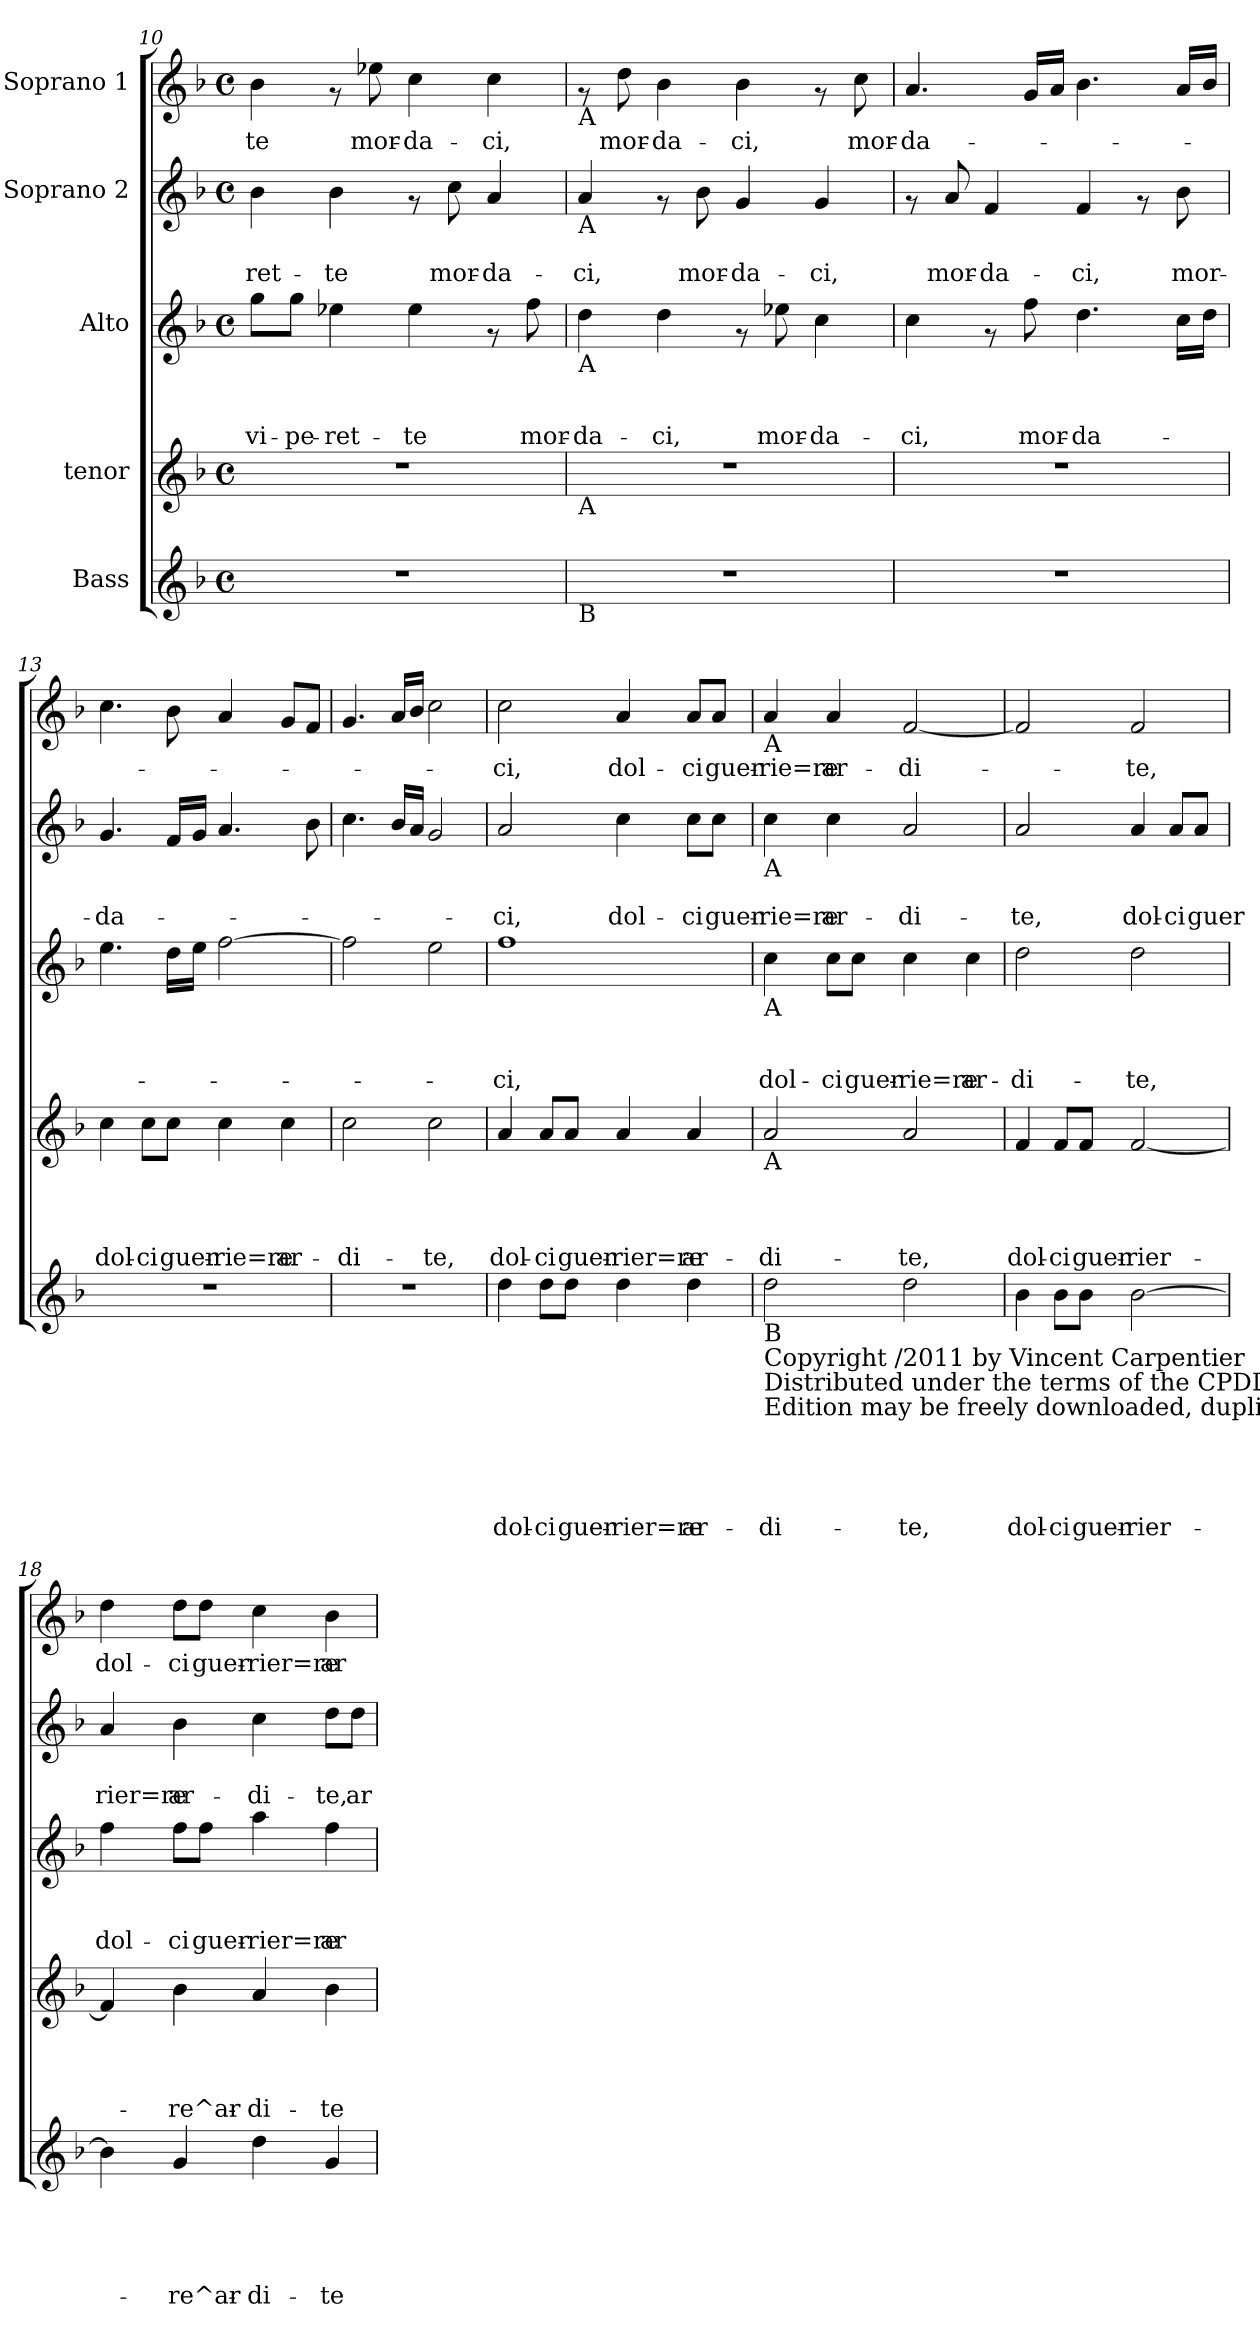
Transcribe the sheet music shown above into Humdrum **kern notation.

**kern	**text	**text	**text	**text	**text	**kern	**text	**text	**text	**text	**kern	**text	**text	**text	**kern	**text	**text	**kern	**text
*part5	*part5	*part5	*part5	*part5	*part5	*part4	*part4	*part4	*part4	*part4	*part3	*part3	*part3	*part3	*part2	*part2	*part2	*part1	*part1
*staff5	*staff5	*staff5	*staff5	*staff5	*staff5	*staff4	*staff4	*staff4	*staff4	*staff4	*staff3	*staff3	*staff3	*staff3	*staff2	*staff2	*staff2	*staff1	*staff1
*I"Bass	*	*	*	*	*	*I"tenor	*	*	*	*	*I"Alto	*	*	*	*I"Soprano 2	*	*	*I"Soprano 1	*
*clefG2	*	*	*	*	*	*clefG2	*	*	*	*	*clefG2	*	*	*	*clefG2	*	*	*clefG2	*
*k[b-]	*	*	*	*	*	*k[b-]	*	*	*	*	*k[b-]	*	*	*	*k[b-]	*	*	*k[b-]	*
*F:	*	*	*	*	*	*F:	*	*	*	*	*F:	*	*	*	*F:	*	*	*F:	*
*M4/4	*	*	*	*	*	*M4/4	*	*	*	*	*M4/4	*	*	*	*M4/4	*	*	*M4/4	*
*met(c)	*	*	*	*	*	*met(c)	*	*	*	*	*met(c)	*	*	*	*met(c)	*	*	*met(c)	*
=10	=10	=10	=10	=10	=10	=10	=10	=10	=10	=10	=10	=10	=10	=10	=10	=10	=10	=10	=10
!	!	!	!	!	!	!	!	!	!	!	!	!	!	!LO:LY:b	!	!	!LO:LY:b	!	!LO:LY:b
1r	.	.	.	.	.	1r	.	.	.	.	8gg\L	.	.	vi-	4b-\	.	-ret-	4b-\	-te
!	!	!	!	!	!	!	!	!	!	!	!	!	!	!LO:LY:b	!	!	!	!	!
.	.	.	.	.	.	.	.	.	.	.	8gg\J	.	.	-pe-	.	.	.	.	.
!	!	!	!	!	!	!	!	!	!	!	!	!	!	!LO:LY:b	!	!	!LO:LY:b	!	!
.	.	.	.	.	.	.	.	.	.	.	4ee-X\	.	.	-ret-	4b-\	.	-te	8rf	.
!	!	!	!	!	!	!	!	!	!	!	!	!	!	!	!	!	!	!	!LO:LY:b
.	.	.	.	.	.	.	.	.	.	.	.	.	.	.	.	.	.	8ee-X\	mor-
!	!	!	!	!	!	!	!	!	!	!	!	!	!	!LO:LY:b	!	!	!	!	!LO:LY:b
.	.	.	.	.	.	.	.	.	.	.	4ee-\	.	.	-te	8rf	.	.	4cc\	-da-
!	!	!	!	!	!	!	!	!	!	!	!	!	!	!	!	!	!LO:LY:b	!	!
.	.	.	.	.	.	.	.	.	.	.	.	.	.	.	8cc\	.	mor-	.	.
!	!	!	!	!	!	!	!	!	!	!	!	!	!	!	!	!	!LO:LY:b	!	!LO:LY:b
.	.	.	.	.	.	.	.	.	.	.	8rf	.	.	.	4a/	.	-da-	4cc\	-ci,
!	!	!	!	!	!	!	!	!	!	!	!	!	!	!LO:LY:b	!	!	!	!	!
.	.	.	.	.	.	.	.	.	.	.	8ff\	.	.	mor-	.	.	.	.	.
!!LO:PB:g=z
=11	=11	=11	=11	=11	=11	=11	=11	=11	=11	=11	=11	=11	=11	=11	=11	=11	=11	=11	=11
!	!	!	!	!	!	!	!	!	!	!	!	!	!	!	!	!	!	!LO:TX:b:t=A	!
!	!	!	!	!	!	!	!	!	!	!	!	!	!	!	!LO:TX:b:t=A	!	!	!	!
!	!	!	!	!	!	!	!	!	!	!	!LO:TX:b:t=A	!	!	!	!	!	!	!	!
!	!	!	!	!	!	!LO:TX:b:t=A	!	!	!	!	!	!	!	!	!	!	!	!	!
!LO:TX:b:t=B	!	!	!	!	!	!	!	!	!	!	!	!	!	!	!	!	!	!	!
!	!	!	!	!	!	!	!	!	!	!	!	!	!	!LO:LY:b	!	!	!LO:LY:b	!	!
1r	.	.	.	.	.	1r	.	.	.	.	4dd\	.	.	-da-	4a/	.	-ci,	8rf	.
!	!	!	!	!	!	!	!	!	!	!	!	!	!	!	!	!	!	!	!LO:LY:b
.	.	.	.	.	.	.	.	.	.	.	.	.	.	.	.	.	.	8dd\	mor-
!	!	!	!	!	!	!	!	!	!	!	!	!	!	!LO:LY:b	!	!	!	!	!LO:LY:b
.	.	.	.	.	.	.	.	.	.	.	4dd\	.	.	-ci,	8rf	.	.	4b-\	-da-
!	!	!	!	!	!	!	!	!	!	!	!	!	!	!	!	!	!LO:LY:b	!	!
.	.	.	.	.	.	.	.	.	.	.	.	.	.	.	8b-\	.	mor-	.	.
!	!	!	!	!	!	!	!	!	!	!	!	!	!	!	!	!	!LO:LY:b	!	!LO:LY:b
.	.	.	.	.	.	.	.	.	.	.	8rf	.	.	.	4g/	.	-da-	4b-\	-ci,
!	!	!	!	!	!	!	!	!	!	!	!	!	!	!LO:LY:b	!	!	!	!	!
.	.	.	.	.	.	.	.	.	.	.	8ee-X\	.	.	mor-	.	.	.	.	.
!	!	!	!	!	!	!	!	!	!	!	!	!	!	!LO:LY:b	!	!	!LO:LY:b	!	!
.	.	.	.	.	.	.	.	.	.	.	4cc\	.	.	-da-	4g/	.	-ci,	8rf	.
!	!	!	!	!	!	!	!	!	!	!	!	!	!	!	!	!	!	!	!LO:LY:b
.	.	.	.	.	.	.	.	.	.	.	.	.	.	.	.	.	.	8cc\	mor-
=12	=12	=12	=12	=12	=12	=12	=12	=12	=12	=12	=12	=12	=12	=12	=12	=12	=12	=12	=12
!	!	!	!	!	!	!	!	!	!	!	!	!	!	!LO:LY:b	!	!	!	!	!LO:LY:b
1r	.	.	.	.	.	1r	.	.	.	.	4cc\	.	.	-ci,	8rf	.	.	4.a/	-da-
!	!	!	!	!	!	!	!	!	!	!	!	!	!	!	!	!	!LO:LY:b	!	!
.	.	.	.	.	.	.	.	.	.	.	.	.	.	.	8a/	.	mor-	.	.
!	!	!	!	!	!	!	!	!	!	!	!	!	!	!	!	!	!LO:LY:b	!	!
.	.	.	.	.	.	.	.	.	.	.	8rf	.	.	.	4f/	.	-da-	.	.
!	!	!	!	!	!	!	!	!	!	!	!	!	!	!LO:LY:b	!	!	!	!	!
.	.	.	.	.	.	.	.	.	.	.	8ff\	.	.	mor-	.	.	.	16g/LL	.
.	.	.	.	.	.	.	.	.	.	.	.	.	.	.	.	.	.	16a/JJ	.
!	!	!	!	!	!	!	!	!	!	!	!	!	!	!LO:LY:b	!	!	!LO:LY:b	!	!
.	.	.	.	.	.	.	.	.	.	.	4.dd\	.	.	-da-	4f/	.	-ci,	4.b-\	.
.	.	.	.	.	.	.	.	.	.	.	.	.	.	.	8rf	.	.	.	.
!	!	!	!	!	!	!	!	!	!	!	!	!	!	!	!	!	!LO:LY:b	!	!
.	.	.	.	.	.	.	.	.	.	.	16cc\LL	.	.	.	8b-\	.	mor-	16a/LL	.
.	.	.	.	.	.	.	.	.	.	.	16dd\JJ	.	.	.	.	.	.	16b-/JJ	.
=13	=13	=13	=13	=13	=13	=13	=13	=13	=13	=13	=13	=13	=13	=13	=13	=13	=13	=13	=13
!	!	!	!	!	!	!	!	!	!	!LO:LY:b	!	!	!	!	!	!	!LO:LY:b	!	!
1r	.	.	.	.	.	4cc\	.	.	.	dol-	4.ee\	.	.	.	4.g/	.	-da-	4.cc\	.
!	!	!	!	!	!	!	!	!	!	!LO:LY:b	!	!	!	!	!	!	!	!	!
.	.	.	.	.	.	8cc\L	.	.	.	-ci	.	.	.	.	.	.	.	.	.
!	!	!	!	!	!	!	!	!	!	!LO:LY:b	!	!	!	!	!	!	!	!	!
.	.	.	.	.	.	8cc\J	.	.	.	guer-	16dd\LL	.	.	.	16f/LL	.	.	8b-\	.
.	.	.	.	.	.	.	.	.	.	.	16ee\JJ	.	.	.	16g/JJ	.	.	.	.
!	!	!	!	!	!	!	!	!	!	!LO:LY:b	!	!	!	!	!	!	!	!	!
.	.	.	.	.	.	4cc\	.	.	.	-rie=re	[>2ff\	.	.	.	4.a/	.	.	4a/	.
!	!	!	!	!	!	!	!	!	!	!LO:LY:b	!	!	!	!	!	!	!	!	!
.	.	.	.	.	.	4cc\	.	.	.	ar-	.	.	.	.	.	.	.	8g/L	.
.	.	.	.	.	.	.	.	.	.	.	.	.	.	.	8b-\	.	.	8f/J	.
=14	=14	=14	=14	=14	=14	=14	=14	=14	=14	=14	=14	=14	=14	=14	=14	=14	=14	=14	=14
!	!	!	!	!	!	!	!	!	!	!LO:LY:b	!	!	!	!	!	!	!	!	!
1r	.	.	.	.	.	2cc\	.	.	.	-di-	2ff\]	.	.	.	4.cc\	.	.	4.g/	.
.	.	.	.	.	.	.	.	.	.	.	.	.	.	.	16b-/LL	.	.	16a/LL	.
.	.	.	.	.	.	.	.	.	.	.	.	.	.	.	16a/JJ	.	.	16b-/JJ	.
!	!	!	!	!	!	!	!	!	!	!LO:LY:b	!	!	!	!	!	!	!	!	!
.	.	.	.	.	.	2cc\	.	.	.	-te,	2ee\	.	.	.	2g/	.	.	2cc\	.
=15	=15	=15	=15	=15	=15	=15	=15	=15	=15	=15	=15	=15	=15	=15	=15	=15	=15	=15	=15
!	!	!	!	!	!LO:LY:b	!	!	!	!	!LO:LY:b	!	!	!	!LO:LY:b	!	!	!LO:LY:b	!	!LO:LY:b
4dd\	.	.	.	.	dol-	4a/	.	.	.	dol-	1ff	.	.	-ci,	2a/	.	-ci,	2cc\	-ci,
!	!	!	!	!	!LO:LY:b	!	!	!	!	!LO:LY:b	!	!	!	!	!	!	!	!	!
8dd\L	.	.	.	.	-ci	8a/L	.	.	.	-ci	.	.	.	.	.	.	.	.	.
!	!	!	!	!	!LO:LY:b	!	!	!	!	!LO:LY:b	!	!	!	!	!	!	!	!	!
8dd\J	.	.	.	.	guer-	8a/J	.	.	.	guer-	.	.	.	.	.	.	.	.	.
!	!	!	!	!	!LO:LY:b	!	!	!	!	!LO:LY:b	!	!	!	!	!	!	!LO:LY:b	!	!LO:LY:b
4dd\	.	.	.	.	-rier=re	4a/	.	.	.	-rier=re	.	.	.	.	4cc\	.	dol-	4a/	dol-
!	!	!	!	!	!LO:LY:b	!	!	!	!	!LO:LY:b	!	!	!	!	!	!	!LO:LY:b	!	!LO:LY:b
4dd\	.	.	.	.	ar-	4a/	.	.	.	ar-	.	.	.	.	8cc\L	.	-ci	8a/L	-ci
!	!	!	!	!	!	!	!	!	!	!	!	!	!	!	!	!	!LO:LY:b	!	!LO:LY:b
.	.	.	.	.	.	.	.	.	.	.	.	.	.	.	8cc\J	.	guer-	8a/J	guer-
!!LO:PB:g=z
=16	=16	=16	=16	=16	=16	=16	=16	=16	=16	=16	=16	=16	=16	=16	=16	=16	=16	=16	=16
!	!	!	!	!	!	!	!	!	!	!	!	!	!	!	!	!	!	!LO:TX:b:t=A	!
!	!	!	!	!	!	!	!	!	!	!	!	!	!	!	!LO:TX:b:t=A	!	!	!	!
!	!	!	!	!	!	!	!	!	!	!	!LO:TX:b:t=A	!	!	!	!	!	!	!	!
!	!	!	!	!	!	!LO:TX:b:t=A	!	!	!	!	!	!	!	!	!	!	!	!	!
!LO:TX:b:t=B	!	!	!	!	!	!	!	!	!	!	!	!	!	!	!	!	!	!	!
!LO:TX:b:t=Copyright /2011 by Vincent Carpentier	!	!	!	!	!	!	!	!	!	!	!	!	!	!	!	!	!	!	!
!LO:TX:b:t=Distributed under the terms of the CPDL License (http&colon;//www.cpdl.org)	!	!	!	!	!	!	!	!	!	!	!	!	!	!	!	!	!	!	!
!LO:TX:b:t=Edition may be freely downloaded, duplicated, redistributed, performed, or recorded.	!	!	!	!	!	!	!	!	!	!	!	!	!	!	!	!	!	!	!
!	!	!	!	!	!LO:LY:b	!	!	!	!	!LO:LY:b	!	!	!	!LO:LY:b	!	!	!LO:LY:b	!	!LO:LY:b
2dd\	.	.	.	.	-di-	2a/	.	.	.	-di-	4cc\	.	.	dol-	4cc\	.	-rie=re	4a/	-rie=re
!	!	!	!	!	!	!	!	!	!	!	!	!	!	!LO:LY:b	!	!	!LO:LY:b	!	!LO:LY:b
.	.	.	.	.	.	.	.	.	.	.	8cc\L	.	.	-ci	4cc\	.	ar-	4a/	ar-
!	!	!	!	!	!	!	!	!	!	!	!	!	!	!LO:LY:b	!	!	!	!	!
.	.	.	.	.	.	.	.	.	.	.	8cc\J	.	.	guer-	.	.	.	.	.
!	!	!	!	!	!LO:LY:b	!	!	!	!	!LO:LY:b	!	!	!	!LO:LY:b	!	!	!LO:LY:b	!	!LO:LY:b
2dd\	.	.	.	.	-te,	2a/	.	.	.	-te,	4cc\	.	.	-rie=re	2a/	.	-di-	[<2f/	-di-
!	!	!	!	!	!	!	!	!	!	!	!	!	!	!LO:LY:b	!	!	!	!	!
.	.	.	.	.	.	.	.	.	.	.	4cc\	.	.	ar-	.	.	.	.	.
=17	=17	=17	=17	=17	=17	=17	=17	=17	=17	=17	=17	=17	=17	=17	=17	=17	=17	=17	=17
!	!	!	!	!	!LO:LY:b	!	!	!	!	!LO:LY:b	!	!	!	!LO:LY:b	!	!	!LO:LY:b	!	!
4b-\	.	.	.	.	dol-	4f/	.	.	.	dol-	2dd\	.	.	-di-	2a/	.	-te,	2f/]	.
!	!	!	!	!	!LO:LY:b	!	!	!	!	!LO:LY:b	!	!	!	!	!	!	!	!	!
8b-\L	.	.	.	.	-ci	8f/L	.	.	.	-ci	.	.	.	.	.	.	.	.	.
!	!	!	!	!	!LO:LY:b	!	!	!	!	!LO:LY:b	!	!	!	!	!	!	!	!	!
8b-\J	.	.	.	.	guer-	8f/J	.	.	.	guer-	.	.	.	.	.	.	.	.	.
!	!	!	!	!	!LO:LY:b	!	!	!	!	!LO:LY:b	!	!	!	!LO:LY:b	!	!	!LO:LY:b	!	!LO:LY:b
[>2b-\	.	.	.	.	-rier-	[<2f/	.	.	.	-rier-	2dd\	.	.	-te,	4a/	.	dol-	2f/	-te,
!	!	!	!	!	!	!	!	!	!	!	!	!	!	!	!	!	!LO:LY:b	!	!
.	.	.	.	.	.	.	.	.	.	.	.	.	.	.	8a/L	.	-ci	.	.
!	!	!	!	!	!	!	!	!	!	!	!	!	!	!	!	!	!LO:LY:b	!	!
.	.	.	.	.	.	.	.	.	.	.	.	.	.	.	8a/J	.	guer	.	.
=18	=18	=18	=18	=18	=18	=18	=18	=18	=18	=18	=18	=18	=18	=18	=18	=18	=18	=18	=18
!	!	!	!	!	!	!	!	!	!	!	!	!	!	!LO:LY:b	!	!	!LO:LY:b	!	!LO:LY:b
4b-\]	.	.	.	.	.	4f/]	.	.	.	.	4ff\	.	.	dol-	4a/	.	rier=re	4dd\	dol-
!	!	!	!	!	!LO:LY:b	!	!	!	!	!LO:LY:b	!	!	!	!LO:LY:b	!	!	!LO:LY:b	!	!LO:LY:b
4g/	.	.	.	.	-re^ar-	4b-\	.	.	.	-re^ar-	8ff\L	.	.	-ci	4b-\	.	ar-	8dd\L	-ci
!	!	!	!	!	!	!	!	!	!	!	!	!	!	!LO:LY:b	!	!	!	!	!LO:LY:b
.	.	.	.	.	.	.	.	.	.	.	8ff\J	.	.	guer-	.	.	.	8dd\J	guer-
!	!	!	!	!	!LO:LY:b	!	!	!	!	!LO:LY:b	!	!	!	!LO:LY:b	!	!	!LO:LY:b	!	!LO:LY:b
4dd\	.	.	.	.	-di-	4a/	.	.	.	-di-	4aa\	.	.	-rier=re	4cc\	.	-di-	4cc\	-rier=re
!	!	!	!	!	!LO:LY:b	!	!	!	!	!LO:LY:b	!	!	!	!LO:LY:b	!	!	!LO:LY:b	!	!LO:LY:b
4g/	.	.	.	.	-te	4b-\	.	.	.	-te	4ff\	.	.	ar-	8dd\L	.	-te,	4b-\	ar-
!	!	!	!	!	!	!	!	!	!	!	!	!	!	!	!	!	!LO:LY:b	!	!
.	.	.	.	.	.	.	.	.	.	.	.	.	.	.	8dd\J	.	ar-	.	.
=	=	=	=	=	=	=	=	=	=	=	=	=	=	=	=	=	=	=	=
*-	*-	*-	*-	*-	*-	*-	*-	*-	*-	*-	*-	*-	*-	*-	*-	*-	*-	*-	*-
